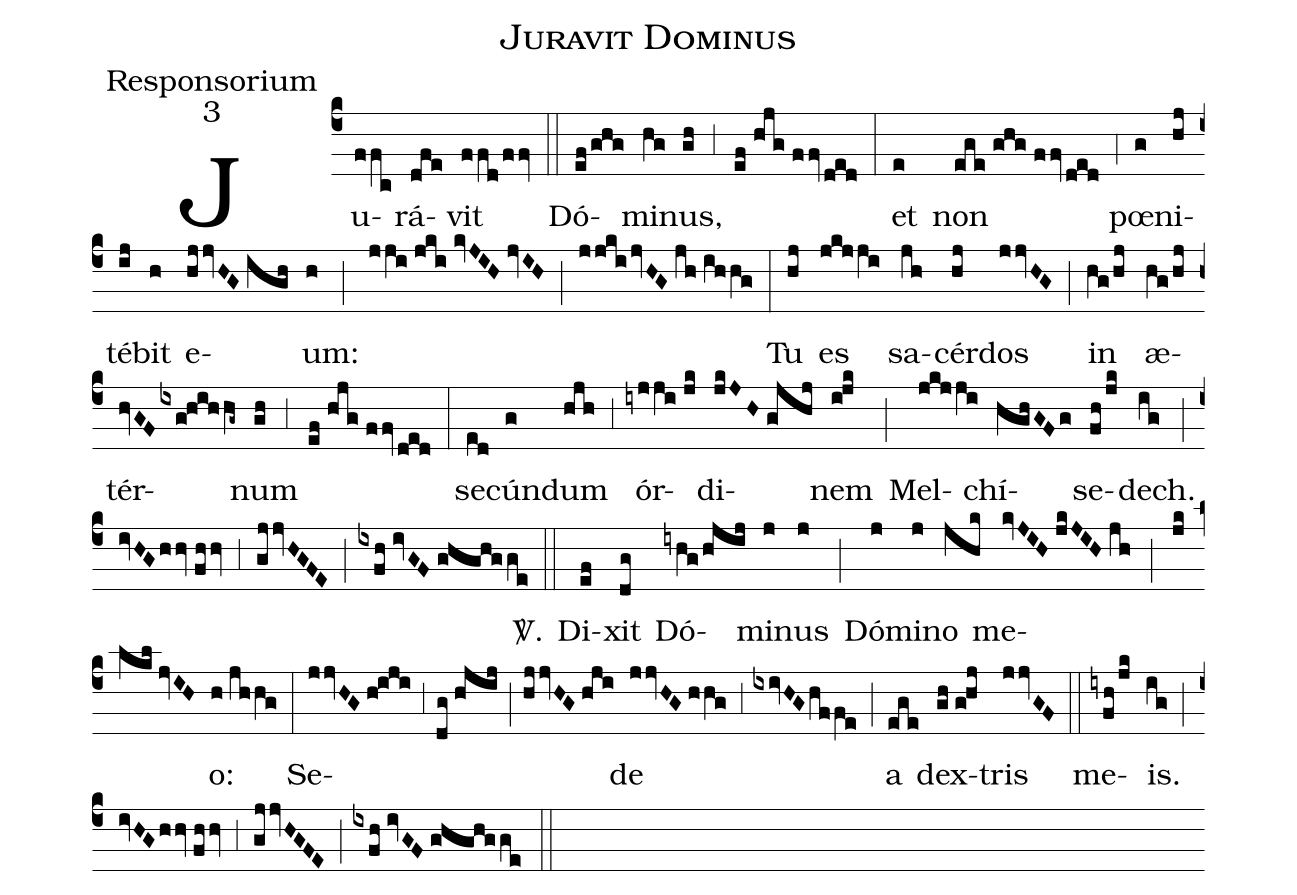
name:Juravit Dominus;
office-part:Responsorium;
mode:3;
%%
(c4) Ju(ffc)rá(dfe)vit(ffd/ffv) (::) Dó(ef/ghg)mi(hg)nus,(gh) (;3) (ef//hjg//ffv/ded) (:) et(e) non(ege//ghg//ffv/ded) (;4) pœ(g)ni(hj)té(ij)bit(h) e(hjjvHG//igh)um:(h) (;) (jji//jki//kvJIH//jvIH) (;) (jjki/jvHG//jh//ihhg) (:) Tu(hj) es(jkjji) sa(jh)cér(hj)dos(jjvHG) (;) in(hg/hj) æ(hg/hj)tér(hvGF/ixg!hihhg~)num(gh) (;3) (ef//hjg//ffv/ded) (:) se(ed)cún(g)dum(hjh) (;3) ór(iyjji//jk)di(jkJH//gjhj)nem(i!jk) (;) Mel(jkjji)chí(hghGFg)se(fh/jk)dech.(ig) (;) (ivHG/hhv//fhhv) (;3) (gjjvHGFE) (;) (ixfh//ivGF//ghghgge) <sp>V/</sp>.(::) Di(ef)xit(dg) Dó(iyhg/hjij)mi(j)nus(j) (;) Dó(j)mi(j)no(jhk) me(kvJIH//jkJIH//jh;jk/lkl//jvIH)o:(h//jhhg) (:) Se(jjvHG//h!iji;3dg//hjij;hjjvHG//hji)de(jjvHG//hhg) (;3) (ixivHG/hffe) (;) a(ege) dex(gh//g!hj)tris(jjvGF) (::) me(iyfh/jk)is.(ig) (;) (ivHG/hhv//fhhv) (;3) (gjjvHGFE) (;) (ixfh//ivGF//ghghgge) (::)
